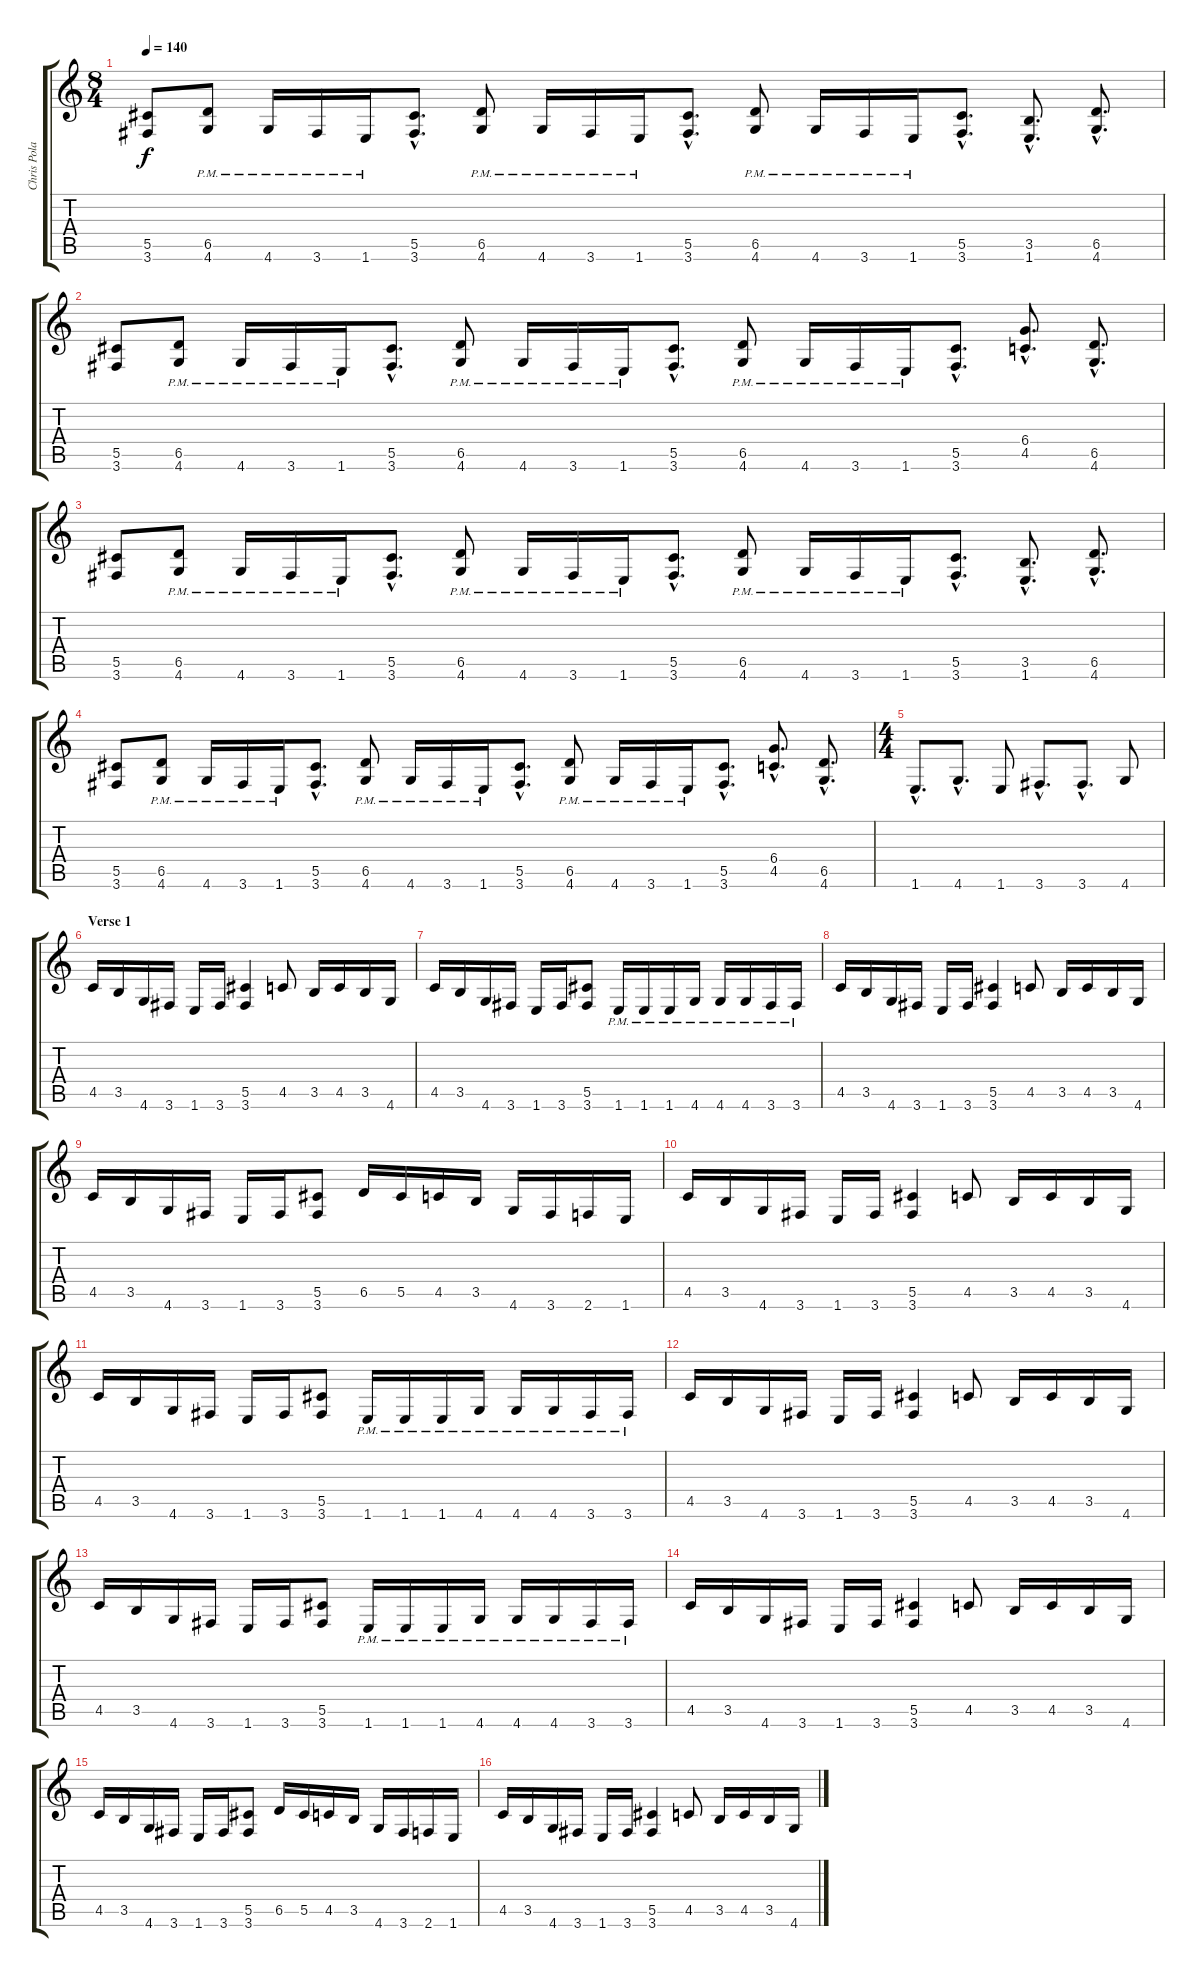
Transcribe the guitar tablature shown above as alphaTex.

\track ("Chris Poland Rhytm" "Chris Pola") {instrument distortionguitar}
\staff {score tabs}
\tuning (Eb4 Bb3 Gb3 Db3 Ab2 Eb2) {hide}
\ts (8 4)
\tempo 140
\clef g2
\ks c
(5.5 3.6).8{dy f} (6.5{pm} 4.6{pm}).8 4.6{pm}.16 3.6{pm}.16 1.6{pm}.16 (5.5{hac} 3.6{hac}).8{d} (6.5{pm} 4.6{pm}).8 4.6{pm}.16 3.6{pm}.16 1.6{pm}.16 (5.5{hac} 3.6{hac}).8{d} (6.5{pm} 4.6{pm}).8 4.6{pm}.16 3.6{pm}.16 1.6{pm}.16 (5.5{hac} 3.6{hac}).8{d} (3.5{hac} 1.6{hac}).8{d} (6.5{hac} 4.6{hac}).8{d} |
(5.5 3.6).8 (6.5{pm} 4.6{pm}).8 4.6{pm}.16 3.6{pm}.16 1.6{pm}.16 (5.5{hac} 3.6{hac}).8{d} (6.5{pm} 4.6{pm}).8 4.6{pm}.16 3.6{pm}.16 1.6{pm}.16 (5.5{hac} 3.6{hac}).8{d} (6.5{pm} 4.6{pm}).8 4.6{pm}.16 3.6{pm}.16 1.6{pm}.16 (5.5{hac} 3.6{hac}).8{d} (6.4{hac} 4.5{hac}).8{d} (6.5{hac} 4.6{hac}).8{d} |
(5.5 3.6).8 (6.5{pm} 4.6{pm}).8 4.6{pm}.16 3.6{pm}.16 1.6{pm}.16 (5.5{hac} 3.6{hac}).8{d} (6.5{pm} 4.6{pm}).8 4.6{pm}.16 3.6{pm}.16 1.6{pm}.16 (5.5{hac} 3.6{hac}).8{d} (6.5{pm} 4.6{pm}).8 4.6{pm}.16 3.6{pm}.16 1.6{pm}.16 (5.5{hac} 3.6{hac}).8{d} (3.5{hac} 1.6{hac}).8{d} (6.5{hac} 4.6{hac}).8{d} |
(5.5 3.6).8 (6.5{pm} 4.6{pm}).8 4.6{pm}.16 3.6{pm}.16 1.6{pm}.16 (5.5{hac} 3.6{hac}).8{d} (6.5{pm} 4.6{pm}).8 4.6{pm}.16 3.6{pm}.16 1.6{pm}.16 (5.5{hac} 3.6{hac}).8{d} (6.5{pm} 4.6{pm}).8 4.6{pm}.16 3.6{pm}.16 1.6{pm}.16 (5.5{hac} 3.6{hac}).8{d} (6.4{hac} 4.5{hac}).8{d} (6.5{hac} 4.6{hac}).8{d} |
\ts (4 4)
1.6{hac}.8{d} 4.6{hac}.8{d} 1.6.8 3.6{hac}.8{d} 3.6{hac}.8{d} 4.6.8 |
\section ("" "Verse 1")
4.5.16 3.5.16 4.6.16 3.6.16 1.6.16 3.6.16 (5.5 3.6).4 4.5.8 3.5.16 4.5.16 3.5.16 4.6.16 |
4.5.16 3.5.16 4.6.16 3.6.16 1.6.16 3.6.16 (5.5 3.6).8 1.6{pm}.16 1.6{pm}.16 1.6{pm}.16 4.6{pm}.16 4.6{pm}.16 4.6{pm}.16 3.6{pm}.16 3.6{pm}.16 |
4.5.16 3.5.16 4.6.16 3.6.16 1.6.16 3.6.16 (5.5 3.6).4 4.5.8 3.5.16 4.5.16 3.5.16 4.6.16 |
4.5.16 3.5.16 4.6.16 3.6.16 1.6.16 3.6.16 (5.5 3.6).8 6.5.16 5.5.16 4.5.16 3.5.16 4.6.16 3.6.16 2.6.16 1.6.16 |
4.5.16 3.5.16 4.6.16 3.6.16 1.6.16 3.6.16 (5.5 3.6).4 4.5.8 3.5.16 4.5.16 3.5.16 4.6.16 |
4.5.16 3.5.16 4.6.16 3.6.16 1.6.16 3.6.16 (5.5 3.6).8 1.6{pm}.16 1.6{pm}.16 1.6{pm}.16 4.6{pm}.16 4.6{pm}.16 4.6{pm}.16 3.6{pm}.16 3.6{pm}.16 |
4.5.16 3.5.16 4.6.16 3.6.16 1.6.16 3.6.16 (5.5 3.6).4 4.5.8 3.5.16 4.5.16 3.5.16 4.6.16 |
4.5.16 3.5.16 4.6.16 3.6.16 1.6.16 3.6.16 (5.5 3.6).8 1.6{pm}.16 1.6{pm}.16 1.6{pm}.16 4.6{pm}.16 4.6{pm}.16 4.6{pm}.16 3.6{pm}.16 3.6{pm}.16 |
4.5.16 3.5.16 4.6.16 3.6.16 1.6.16 3.6.16 (5.5 3.6).4 4.5.8 3.5.16 4.5.16 3.5.16 4.6.16 |
4.5.16 3.5.16 4.6.16 3.6.16 1.6.16 3.6.16 (5.5 3.6).8 6.5.16 5.5.16 4.5.16 3.5.16 4.6.16 3.6.16 2.6.16 1.6.16 |
4.5.16 3.5.16 4.6.16 3.6.16 1.6.16 3.6.16 (5.5 3.6).4 4.5.8 3.5.16 4.5.16 3.5.16 4.6.16
